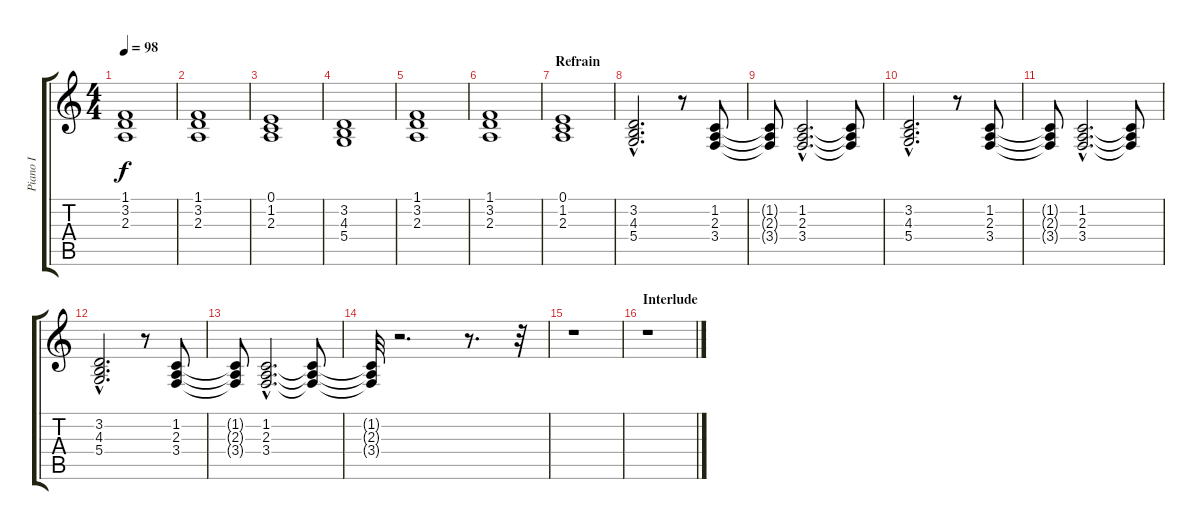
\track ("Piano I" "Piano I") {instrument acousticgrandpiano}
\staff {score tabs}
\tuning (E4 B3 G3 D3 A2 E2) {hide}
\ts (4 4)
\tempo 98
\clef g2
\ks c
(1.1 3.2 2.3).1{dy f} |
(1.1 3.2 2.3).1 |
(0.1 1.2 2.3).1 |
(3.2 4.3 5.4).1 |
(1.1 3.2 2.3).1 |
(1.1 3.2 2.3).1 |
\section ("" "Refrain")
(0.1 1.2 2.3).1 |
(3.2{hac} 4.3{hac} 5.4{hac}).2{d} r.8 (1.2 2.3 3.4).8 |
(1.2{t} 2.3{t} 3.4{t}).8 (1.2{hac} 2.3{hac} 3.4{hac}).2{d} (1.2{t} 2.3{t} 3.4{t}).8 |
(3.2{hac} 4.3{hac} 5.4{hac}).2{d} r.8 (1.2 2.3 3.4).8 |
(1.2{t} 2.3{t} 3.4{t}).8 (1.2{hac} 2.3{hac} 3.4{hac}).2{d} (1.2{t} 2.3{t} 3.4{t}).8 |
(3.2{hac} 4.3{hac} 5.4{hac}).2{d} r.8 (1.2 2.3 3.4).8 |
(1.2{t} 2.3{t} 3.4{t}).8 (1.2{hac} 2.3{hac} 3.4{hac}).2{d} (1.2{t} 2.3{t} 3.4{t}).8 |
(1.2{t} 2.3{t} 3.4{t}).32 r.2{d} r.8{d} r.32 |
r.1 |
\section ("" "Interlude")
r.1
